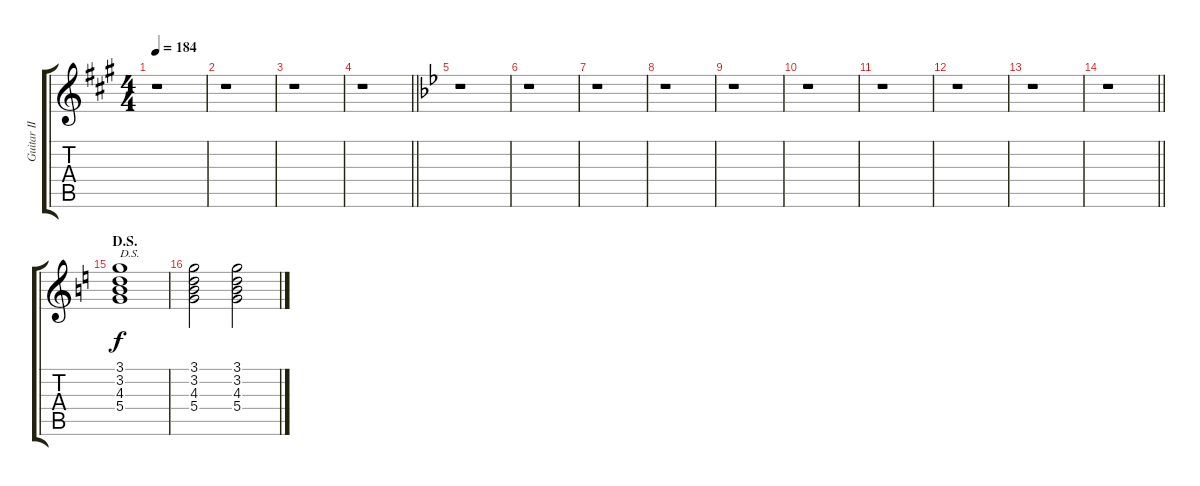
\track ("Guitar II" "Guitar II") {instrument overdrivenguitar}
\staff {score tabs}
\tuning (E4 B3 G3 D3 A2 E2) {hide}
\ts (4 4)
\tempo 184
\clef g2
\ks a
r.1{dy f} |
r.1 |
r.1 |
\barLineRight lightlight
r.1 |
\ks bb
r.1 |
r.1 |
r.1 |
r.1 |
r.1 |
r.1 |
r.1 |
r.1 |
r.1 |
\barLineRight lightlight
r.1 |
\section ("" "D.S.")
\ks c
(3.1 3.2 4.3 5.4).1{txt "D.S."} |
(3.1 3.2 4.3 5.4).2 (3.1 3.2 4.3 5.4).2
